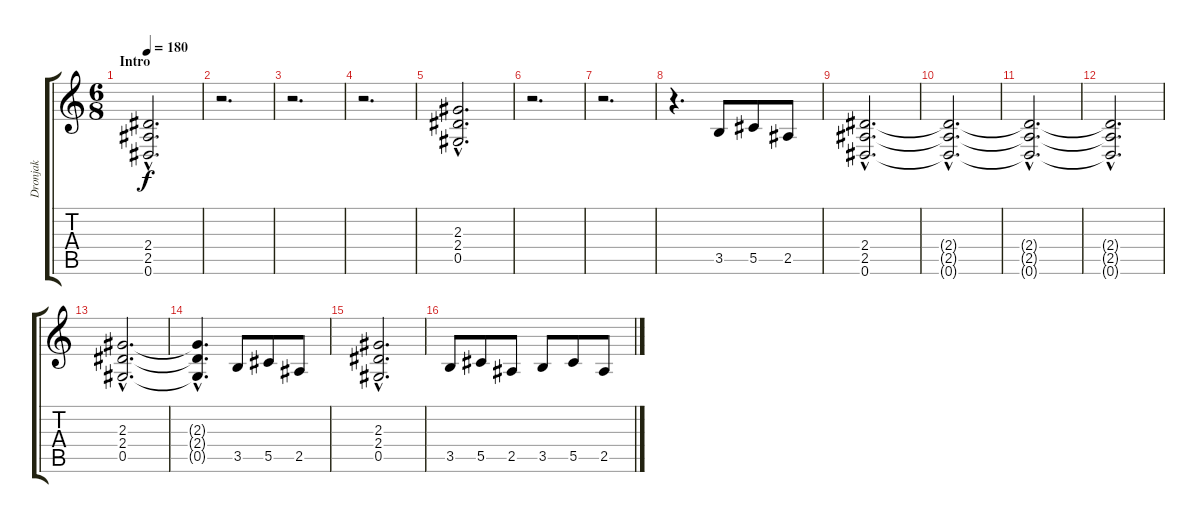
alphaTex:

\track ("Dronjak" "Dronjak") {instrument distortionguitar}
\staff {score tabs}
\tuning (Eb4 Bb3 Gb3 Db3 Ab2 Eb2) {hide}
\ts (6 8)
\section ("" "Intro")
\tempo 180
\clef g2
\ks c
(2.4{hac} 2.5{hac} 0.6{hac}).2{d dy f instrument distortionguitar} |
r.2{d} |
r.2{d} |
r.2{d} |
(2.3{hac} 2.4{hac} 0.5{hac}).2{d} |
r.2{d} |
r.2{d} |
r.4{d} 3.5.8 5.5.8 2.5.8 |
(2.4{hac} 2.5{hac} 0.6{hac}).2{d} |
(2.4{hac t} 2.5{hac t} 0.6{hac t}).2{d} |
(2.4{hac t} 2.5{hac t} 0.6{hac t}).2{d} |
(2.4{hac t} 2.5{hac t} 0.6{hac t}).2{d} |
(2.3{hac} 2.4{hac} 0.5{hac}).2{d} |
(2.3{hac t} 2.4{hac t} 0.5{hac t}).4{d} 3.5.8 5.5.8 2.5.8 |
(2.3{hac} 2.4{hac} 0.5{hac}).2{d} |
3.5.8 5.5.8 2.5.8 3.5.8 5.5.8 2.5.8
